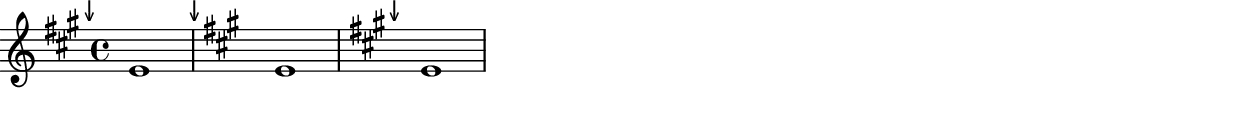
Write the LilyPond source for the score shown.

%% Generated by lilypond-book
%% Options: [exampleindent=10.16\mm,fragment,indent=0\mm,line-width=160\mm,paper-height=845.047\pt,paper-width=597.508\pt,papersize='(cons (* 597.508 pt) (* 845.047 pt)),quote,relative=1]
\include "lilypond-book-preamble.ly"


% ****************************************************************
% Start cut-&-pastable-section
% ****************************************************************

#(ly:set-option 'eps-box-padding 3.000000)



\paper {
  #(set-paper-size '(cons (* 597.508 pt) (* 845.047 pt)))
  indent = 0\mm
  line-width = 160\mm
  % offset the left padding, also add 1mm as lilypond creates cropped
  % images with a little space on the right
  line-width = #(- line-width (* mm  3.000000) (* mm 1))
  line-width = 160\mm - 2.0 * 10.16\mm
  % offset the left padding, also add 1mm as lilypond creates cropped
  % images with a little space on the right
  line-width = #(- line-width (* mm  3.000000) (* mm 1))
}

\layout {
  
}


\relative c'
{


% ****************************************************************
% ly snippet contents follows:
% ****************************************************************
\sourcefileline 3724
% The RehearsalMark will be centered above the KeySignature
\override Score.RehearsalMark.break-align-symbols = #'(key-signature)
\key a \major
\clef treble
\time 4/4
\mark "↓"
e1
% The RehearsalMark will be aligned with the left edge of the KeySignature
\once \override Score.KeySignature.break-align-anchor-alignment = #LEFT
\mark "↓"
\key a \major
e1
% The RehearsalMark will be aligned with the right edge of the KeySignature
\once \override Score.KeySignature.break-align-anchor-alignment = #RIGHT
\key a \major
\mark "↓"
e1


% ****************************************************************
% end ly snippet
% ****************************************************************
}
